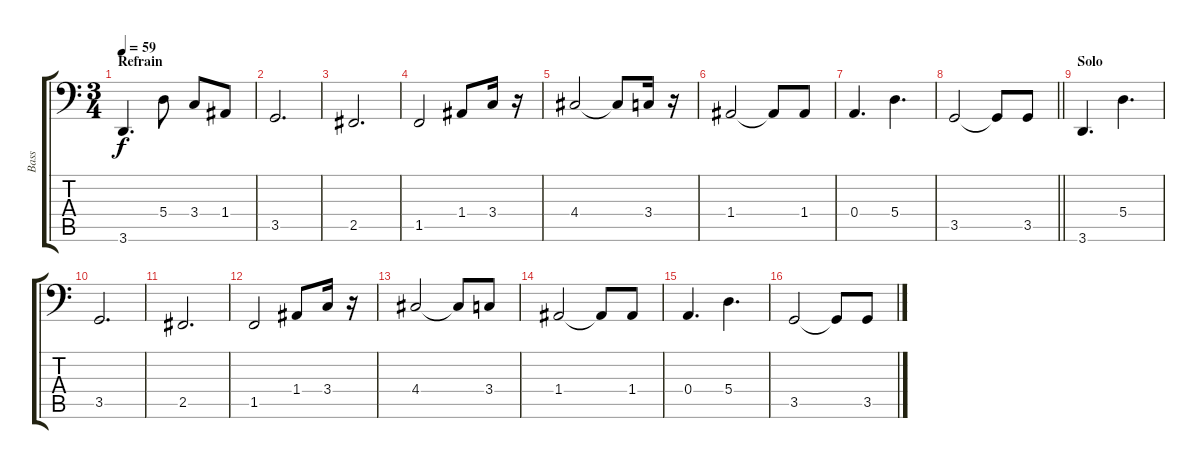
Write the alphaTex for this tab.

\track ("Bass" "Bass") {instrument electricbassfinger}
\staff {score tabs}
\tuning (C3 G2 D2 A1 E1 B0) {hide}
\ts (3 4)
\section ("" "Refrain")
\tempo 59
\clef f4
\ks c
3.6.4{d dy f} 5.4.8 3.4.8 1.4.8 |
3.5.2{d} |
2.5.2{d} |
1.5.2 1.4.8 3.4.16 r.16 |
4.4.2 4.4{t}.8 3.4.16 r.16 |
1.4.2 1.4{t}.8 1.4.8 |
0.4.4{d} 5.4.4{d} |
\barLineRight lightlight
3.5.2 3.5{t}.8 3.5.8 |
\section ("" "Solo ")
3.6.4{d} 5.4.4{d} |
3.5.2{d} |
2.5.2{d} |
1.5.2 1.4.8 3.4.16 r.16 |
4.4.2 4.4{t}.8 3.4.8 |
1.4.2 1.4{t}.8 1.4.8 |
0.4.4{d} 5.4.4{d} |
3.5.2 3.5{t}.8 3.5.8
